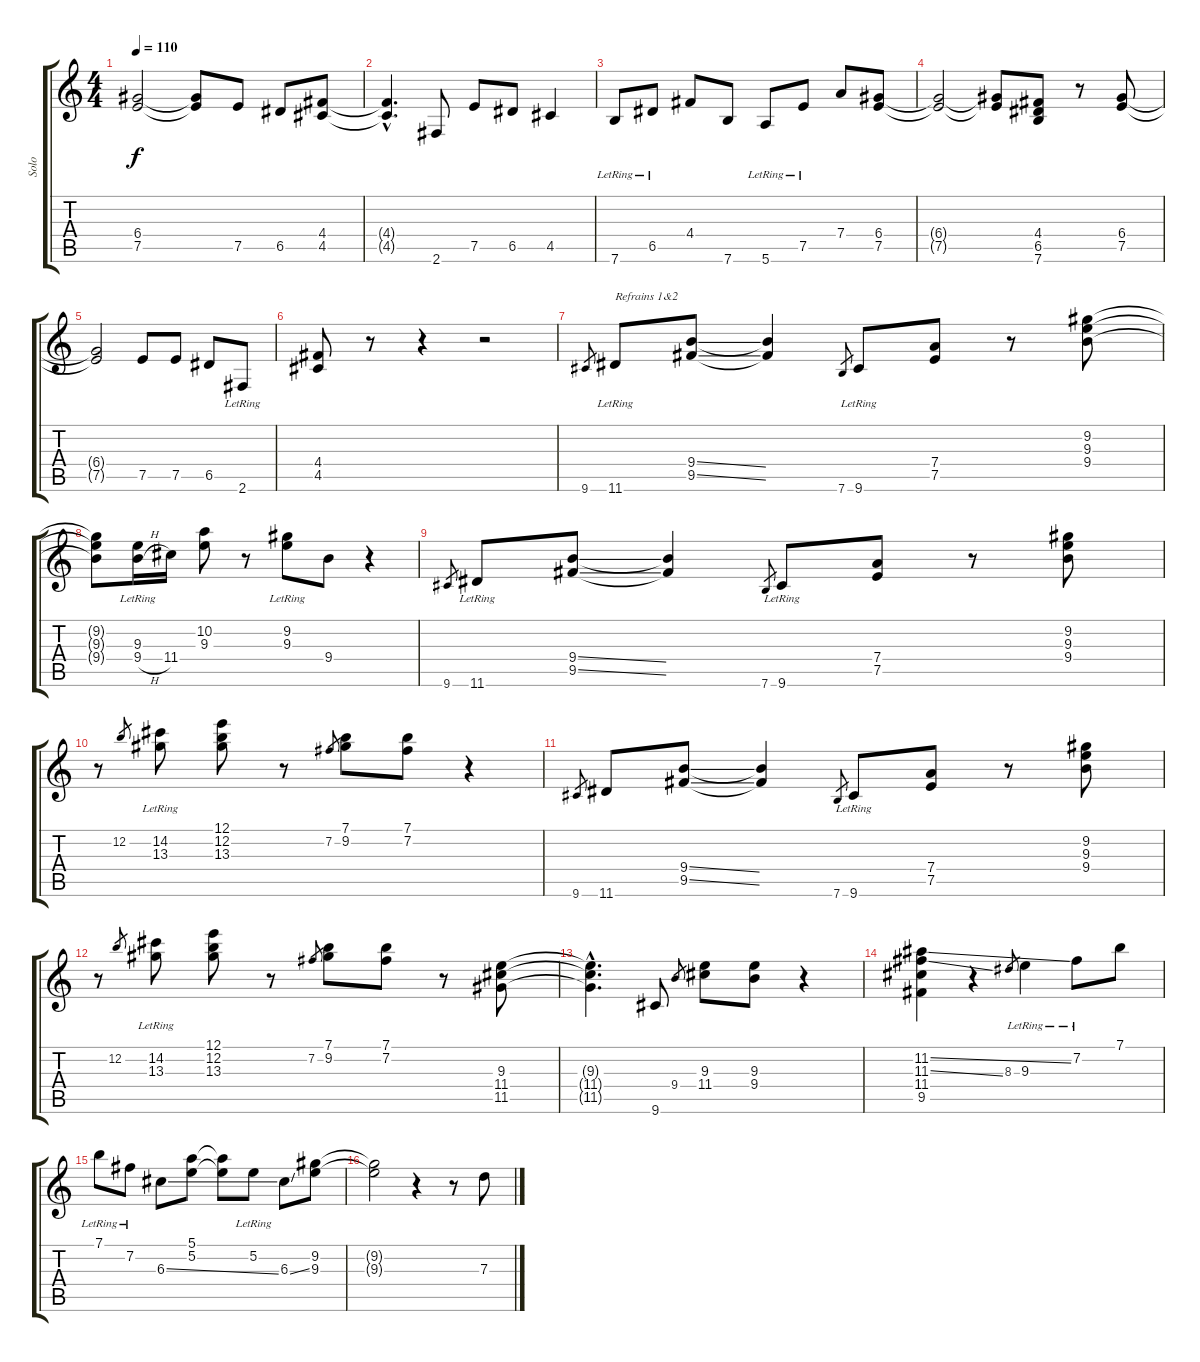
\track ("Solo" "Solo") {instrument electricguitarclean}
\staff {score tabs}
\tuning (E4 B3 G3 D3 A2 E2) {hide}
\ts (4 4)
\tempo 110
\clef g2
\ks c
(6.4 7.5).2{dy f} (6.4{t} 7.5{t}).8 7.5.8 6.5.8 (4.4 4.5).8 |
(4.4{hac t} 4.5{hac t}).4{d} 2.6.8 7.5.8 6.5.8 4.5.4 |
7.6{lr}.8 6.5{lr}.8 4.4.8 7.6.8 5.6{lr}.8 7.5{lr}.8 7.4.8 (6.4 7.5).8 |
(6.4{t} 7.5{t}).2 (6.4{t} 7.5{t}).8 (4.4 6.5 7.6).8 r.8 (6.4 7.5).8 |
(6.4{t} 7.5{t}).2 7.5.8 7.5.8 6.5.8 2.6{lr}.8 |
(4.4 4.5).8 r.8 r.4 r.2 |
9.6.8{gr} 11.6{lr}.8{txt "Refrains 1&2"} (9.4{ss} 9.5{ss}).8 (9.4{t} 9.5{t}).4 7.6.8{gr} 9.6{lr}.8 (7.4 7.5).8 r.8 (9.2 9.3 9.4).8 |
(9.2{t} 9.3{t} 9.4{t}).8 (9.3{lr} 9.4{h}).16 11.4.16 (10.2 9.3).8 r.8 (9.2{lr} 9.3{lr}).8 9.4.8 r.4 |
9.6.8{gr} 11.6{lr}.8 (9.4{ss} 9.5{ss}).8 (9.4{t} 9.5{t}).4 7.6.8{gr} 9.6{lr}.8 (7.4 7.5).8 r.8 (9.2 9.3 9.4).8 |
r.8 12.2.8{gr} (14.2 13.3{lr}).8 (12.1 12.2 13.3).8 r.8 7.2.8{gr} (7.1 9.2).8 (7.1 7.2).8 r.4 |
9.6.8{gr} 11.6.8 (9.4{ss} 9.5{ss}).8 (9.4{t} 9.5{t}).4 7.6.8{gr} 9.6{lr}.8 (7.4 7.5).8 r.8 (9.2 9.3 9.4).8 |
r.8 12.2.8{gr} (14.2 13.3{lr}).8 (12.1 12.2 13.3).8 r.8 7.2.8{gr} (7.1 9.2).8 (7.1 7.2).8 r.8 (9.3 11.4 11.5).8 |
(9.3{hac t} 11.4{hac t} 11.5{hac t}).4{d} 9.6.8 9.4.8{gr} (9.3 11.4).8 (9.3 9.4).8 r.4 |
(11.2{ss} 11.3{ss} 11.4 9.5).4 r.4 8.3.8{gr} 9.3{lr}.4 7.2{lr}.8 7.1.8 |
7.1{lr}.8 7.2{lr}.8 6.3{ss}.8 (5.1 5.2).8 (5.1{t} 5.2{t}).8 5.2{lr}.8 6.3{ss}.8 (9.2 9.3).8 |
(9.2{t} 9.3{t}).2 r.4 r.8 7.3{ss}.8
